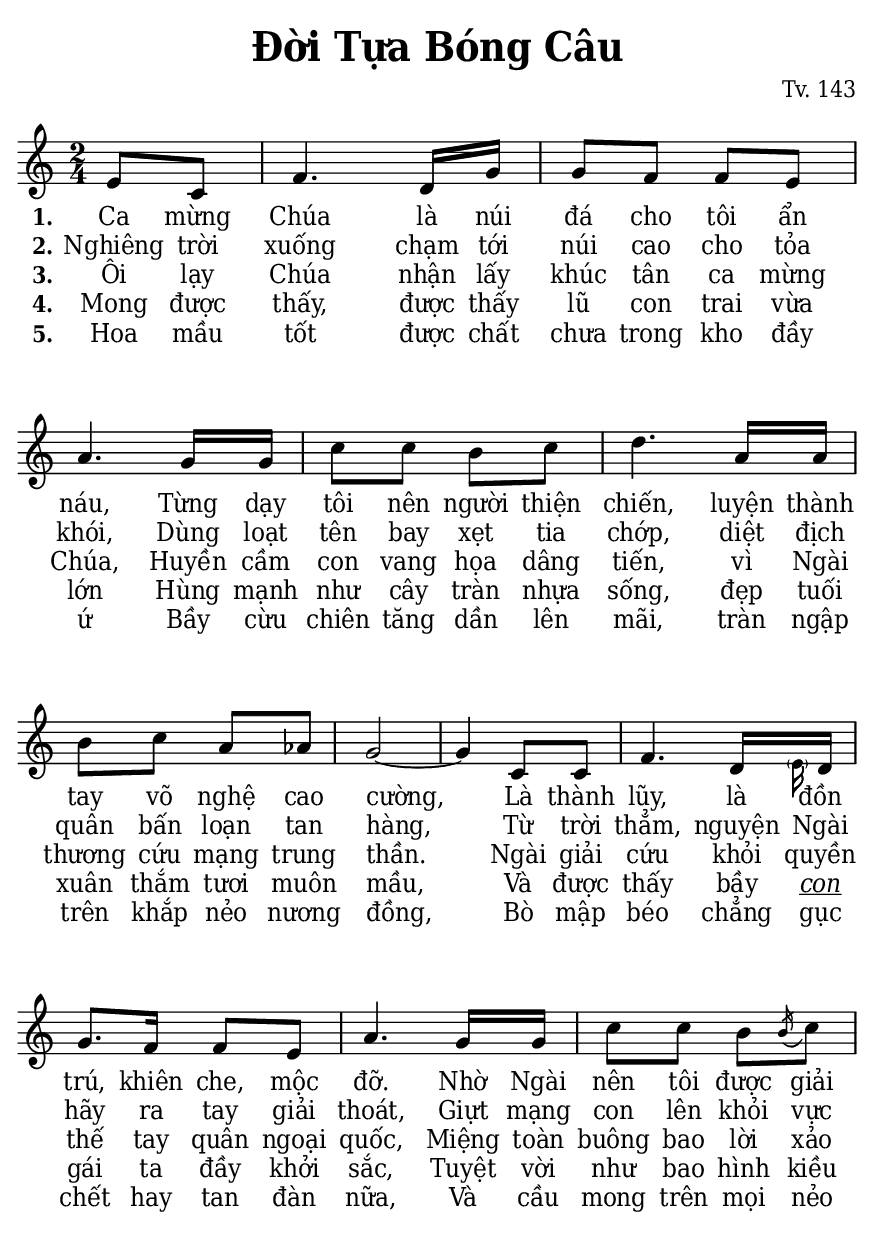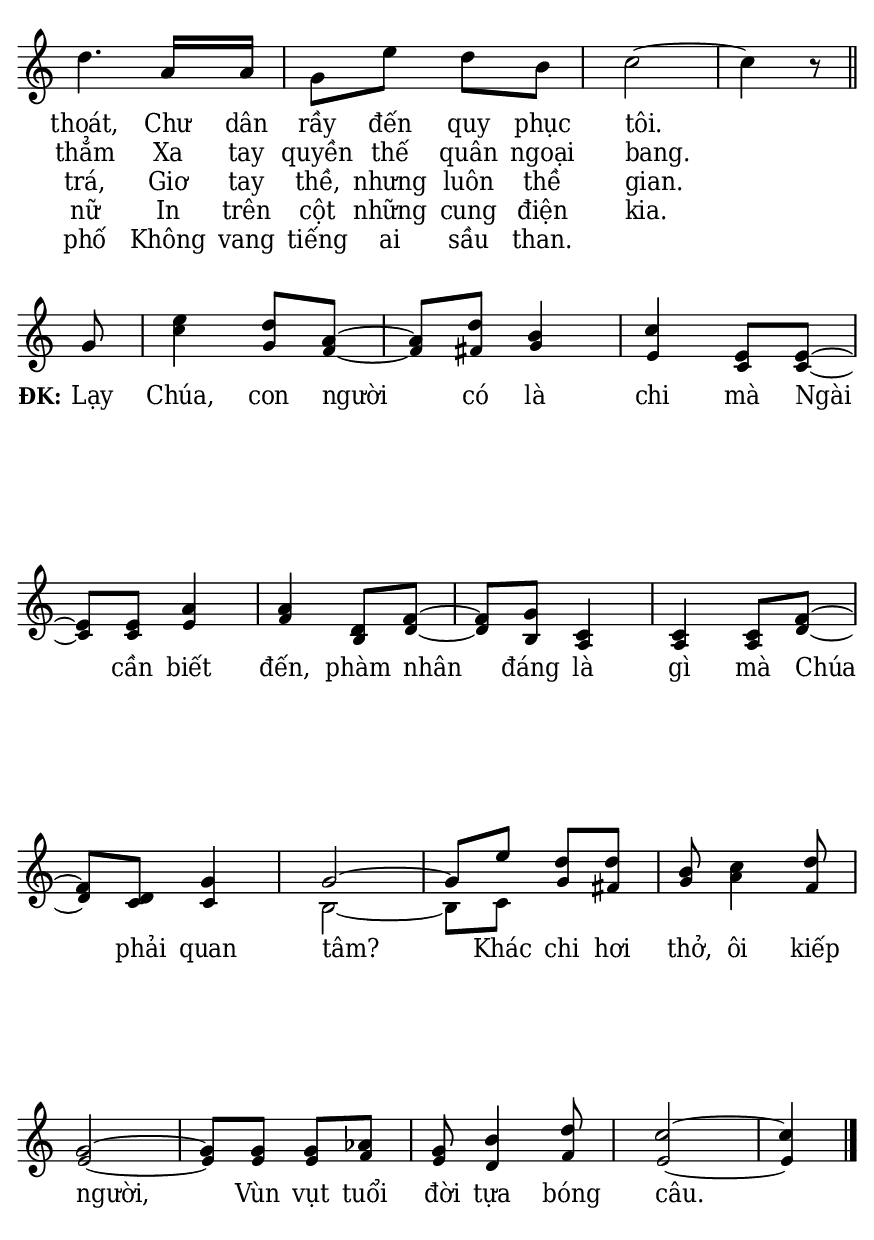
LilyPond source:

% Cài đặt chung\
\version "2.22.1"
\include "english.ly"

\header {
  title = \markup { \fontsize #1 "Đời Tựa Bóng Câu" }
  composer = "Tv. 143"
  %arranger = "Lm. Kim Long"
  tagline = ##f
}

% Nhạc phiên khúc
nhacPhienKhucSop = \relative c' {
  \partial 4 e8 c |
  f4. d16 g |
  g8 f f e |
  a4. g16 g |
  c8 c b c |
  d4. a16 a |
  b8 c a af |
  g2 ~ |
  g4 c,8 c |
  f4. d16
  <<
    { 
      \voiceOne
      d
    }
    \new Voice = "splitpart" {
      \voiceTwo
      \once \override NoteColumn.force-hshift = #-2
      \tweak font-size #-2
      \parenthesize
      e
    }
  >>
  \oneVoice
  g8. f16 f8 e |
  a4. g16 g |
  c8 c b \slashedGrace { b16 ( } c8) |
  d4. a16 a |
  g8 e' d b |
  c2 ~ |
  c4 r8 \bar "||" \break
  
  g |
  e'4 d8 a ~ |
  a d b4 |
  c e,8 e ~ |
  e e a4 |
  a d,8 f ~ |
  f g c,4 |
  c c8 f ~ |
  f d g4 |
  g2 ~ |
  g8 [e'] d d |
  b c4 d8 |
  g,2 ~ |
  g8 g g af |
  g b4 d8 |
  c2 ~ |
  c4 \bar "|."
}

nhacPhienKhucAlto = \relative c'' {
  r4 |
  R2*15
  r4.
  g8 |
  c4 g8 f ~ |
  f fs g4 |
  e c8 c ~ |
  c c e4 |
  f b,8 d ~ |
  d b a4 |
  a a8 d ~ |
  d c c4 |
  b2 ~ |
  b8 c g' fs |
  g a4 f8 |
  e2 ~ |
  e8 e e f |
  e d4 f8 |
  e2 ~ |
  e4
}

% Lời phiên khúc
loiPhienKhucSop = \lyrics {
  <<
    {
      \set stanza = "1."
      Ca mừng Chúa là núi đá cho tôi ẩn náu,
      Từng dạy tôi nên người thiện chiến,
      luyện thành tay võ nghệ cao cường,
      Là thành lũy, là đồn trú, khiên che, mộc đỡ.
      Nhờ Ngài nên tôi được giải thoát,
      Chư dân rầy đến quy phục tôi.
    }
    \new Lyrics {
	    \set associatedVoice = "beSop"
	    \set stanza = "2."
	    Nghiêng trời xuống chạm tới núi cao cho tỏa khói,
	    Dùng loạt tên bay xẹt tia chớp,
	    diệt địch quân bấn loạn tan hàng,
	    Từ trời thẳm, nguyện Ngài hãy ra tay giải thoát,
	    Giựt mạng con lên khỏi vực thẳm
	    Xa tay quyền thế quân ngoại bang.
    }
    \new Lyrics {
	    \set associatedVoice = "beSop"
	    \set stanza = "3."
	    Ôi lạy Chúa nhận lấy khúc tân ca mừng Chúa,
	    Huyền cầm con vang họa dâng tiến,
	    vì Ngài thương cứu mạng trung thần.
	    Ngài giải cứu khỏi quyền thế tay quân ngoại quốc,
	    Miệng toàn buông bao lời xảo trá,
	    Giơ tay thề, nhưng luôn thề gian.
    }
    \new Lyrics {
	    \set associatedVoice = "beSop"
	    \set stanza = "4."
	    Mong được thấy, được thấy lũ con trai vừa lớn
	    Hùng mạnh như cây tràn nhựa sống,
	    đẹp tuối xuân thắm tươi muôn mầu,
	    Và được thấy bầy
	    \markup { \italic \underline "con" }
	    gái ta đầy khởi sắc,
	    Tuyệt vời như bao hình kiều nữ
	    In trên cột những cung điện kia.
    }
    \new Lyrics {
	    \set associatedVoice = "beSop"
	    \set stanza = "5."
	    Hoa mầu tốt được chất chưa trong kho đầy ứ
	    Bầy cừu chiên tăng dần lên mãi,
	    tràn ngập trên khắp nẻo nương đồng,
	    Bò mập béo chẳng gục chết hay tan đàn nữa,
	    Và cầu mong trên mọi nẻo phố
	    Không vang tiếng ai sầu than.
    }
  >>
  \set stanza = "ĐK:"
  Lạy Chúa, con người có là chi mà Ngài cần biết đến,
  phàm nhân đáng là gì mà Chúa phải quan tâm?
  Khác chi hơi thở, ôi kiếp người,
  Vùn vụt tuổi đời tựa bóng câu.
}

% Dàn trang
\paper {
  #(set-paper-size "a5")
  top-margin = 3\mm
  bottom-margin = 3\mm
  left-margin = 3\mm
  right-margin = 3\mm
  indent = #0
  #(define fonts
	 (make-pango-font-tree "Deja Vu Serif Condensed"
	 		       "Deja Vu Serif Condensed"
			       "Deja Vu Serif Condensed"
			       (/ 20 20)))
  print-page-number = ##f
}

TongNhip = {
  \key c \major \time 2/4
  \set Timing.beamExceptions = #'()
  \set Timing.baseMoment = #(ly:make-moment 1/4)
}

% Đổi kích thước nốt cho bè phụ
notBePhu =
#(define-music-function (font-size music) (number? ly:music?)
   (for-some-music
     (lambda (m)
       (if (music-is-of-type? m 'rhythmic-event)
           (begin
             (set! (ly:music-property m 'tweaks)
                   (cons `(font-size . ,font-size)
                         (ly:music-property m 'tweaks)))
             #t)
           #f))
     music)
   music)

\score {
  \new ChoirStaff <<
    \new Staff \with {
        \consists "Merge_rests_engraver"
        printPartCombineTexts = ##f
      }
      <<
      \new Voice \TongNhip \partCombine 
        \nhacPhienKhucSop
        \notBePhu -1 { \nhacPhienKhucAlto }
      \new NullVoice = beSop \nhacPhienKhucSop
      \new Lyrics \lyricsto beSop \loiPhienKhucSop
      >>
  >>
  \layout {
    %\override Staff.TimeSignature.transparent = ##t
    \override Lyrics.LyricSpace.minimum-distance = #1.2
    \override Score.BarNumber.break-visibility = ##(#f #f #f)
    \override Score.SpacingSpanner.uniform-stretching = ##t
  } 
}
